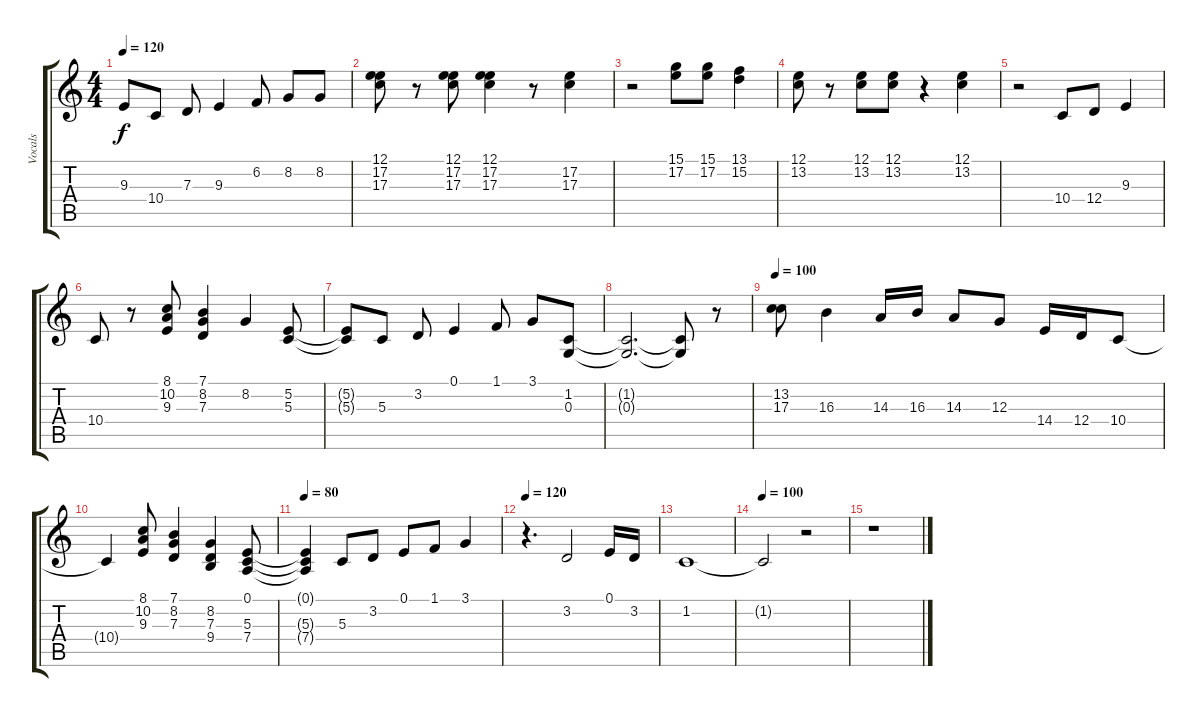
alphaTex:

\track ("Vocals" "Vocals") {instrument oboe}
\staff {score tabs}
\tuning (E4 B3 G3 D3 A2 E2) {hide}
\ts (4 4)
\tempo 120
\clef g2
\ks c
9.3{t}.8{dy f} 10.4.8 7.3.8 9.3.4 6.2.8 8.2.8 8.2.8 |
(12.1 17.2 17.3).8 r.8 (12.1 17.2 17.3).8 (12.1 17.2 17.3).4 r.8 (17.2 17.3).4 |
r.2 (15.1 17.2).8 (15.1 17.2).8 (13.1 15.2).4 |
(12.1 13.2).8 r.8 (12.1 13.2).8 (12.1 13.2).8 r.4 (12.1 13.2).4 |
r.2 10.4.8 12.4.8 9.3.4 |
10.4.8 r.8 (8.1 10.2 9.3).8 (7.1 8.2 7.3).4 8.2.4 (5.2 5.3).8 |
(5.2{t} 5.3{t}).8 5.3.8 3.2.8 0.1.4 1.1.8 3.1.8 (1.2 0.3).8 |
(1.2{t} 0.3{t}).2{d} (1.2{t} 0.3{t}).8 r.8 |
\tempo 100
(13.2 17.3).8 16.3.4 14.3.16 16.3.16 14.3.8 12.3.8 14.4.16 12.4.16 10.4.8 |
10.4{t}.4 (8.1 10.2 9.3).8 (7.1 8.2 7.3).4 (8.2 7.3 9.4).4 (0.1 5.3 7.4).8 |
\tempo 80
(0.1{t} 5.3{t} 7.4{t}).4 5.3.8 3.2.8 0.1.8 1.1.8 3.1.4 |
\tempo 120
r.4{d} 3.2.2 0.1.16 3.2.16 |
1.2.1 |
\tempo 100
1.2{t}.2 r.2 |
r.1
